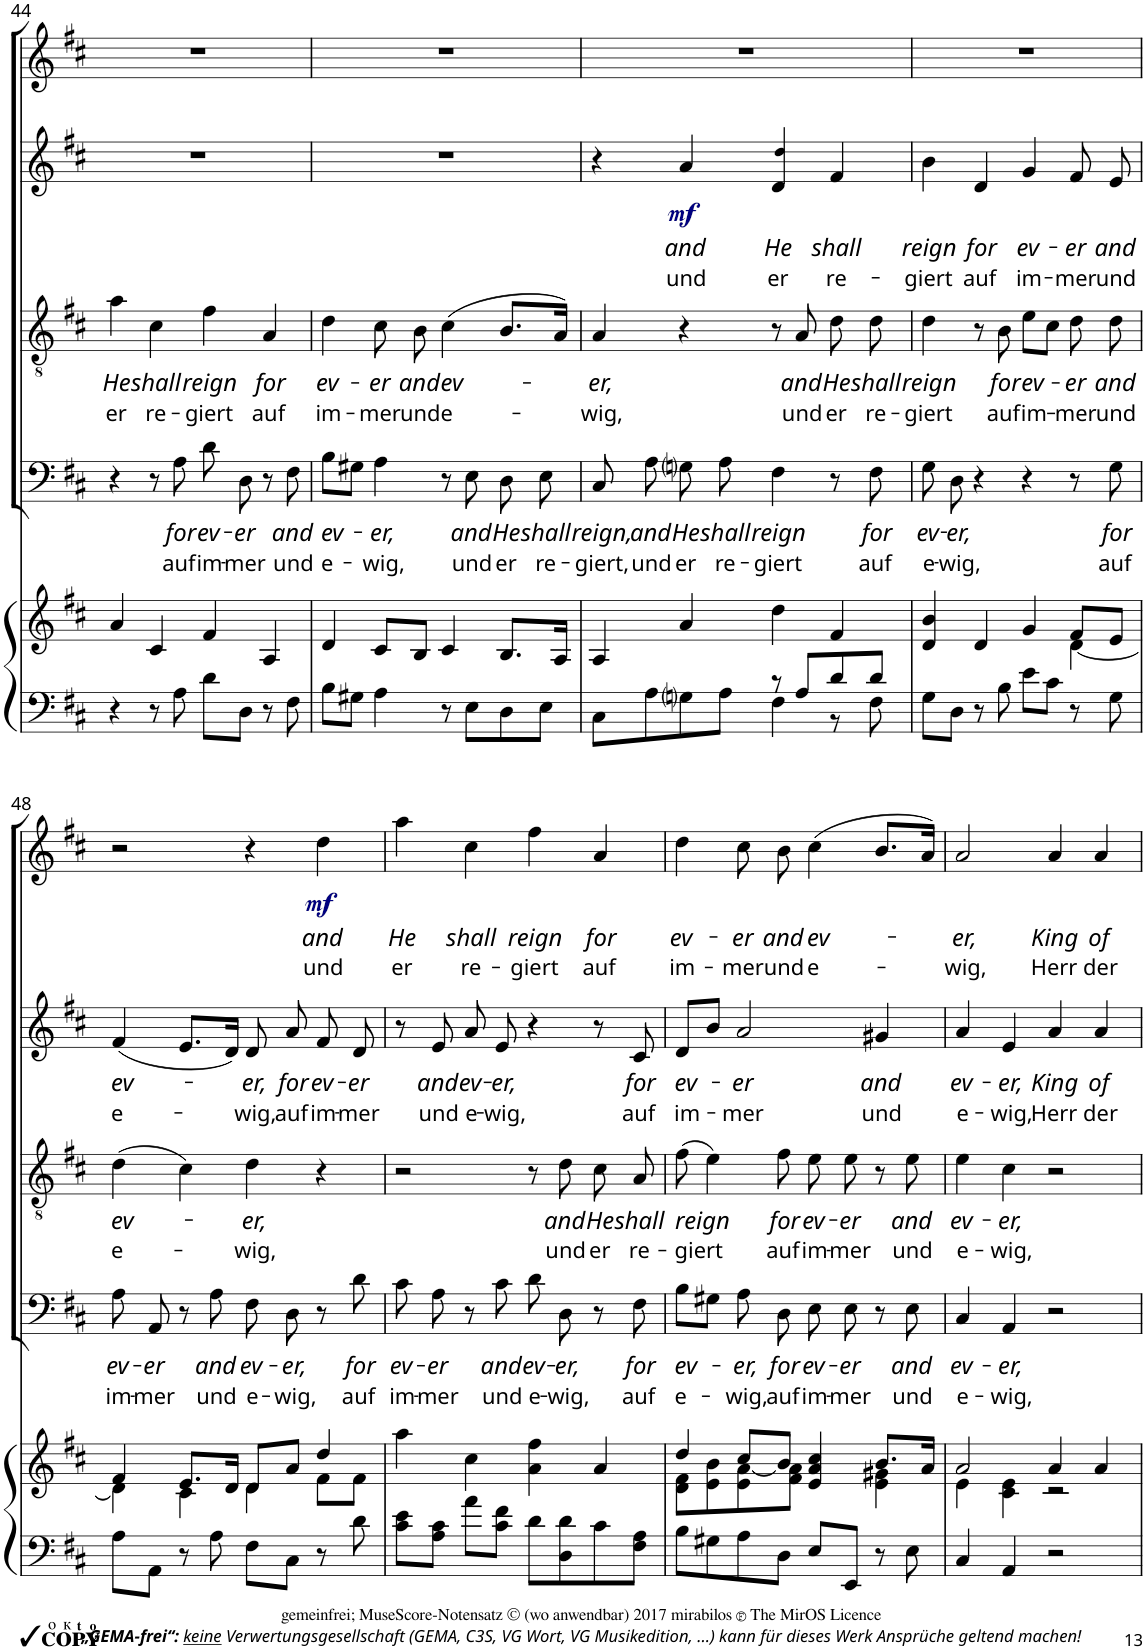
**kern	**kern	**kern	**text	**text	**kern	**text	**text	**kern	**text	**text	**dynam	**kern	**text	**text	**dynam
*part5	*part5	*part4	*part4	*part4	*part3	*part3	*part3	*part2	*part2	*part2	*part2	*part1	*part1	*part1	*part1
*staff6	*staff5	*staff4	*staff4	*staff4	*staff3	*staff3	*staff3	*staff2	*staff2	*staff2	*staff2	*staff1	*staff1	*staff1	*staff1
*I"Cembalo	*	*I"Baß	*	*	*I"Tenor	*	*	*I"Alt	*	*	*	*I"Sopran	*	*	*
!!LO:PB:g=z
*clefF4	*clefG2	*clefF4	*	*	*clefGv2	*	*	*clefG2	*	*	*	*clefG2	*	*	*
*k[f#c#]	*k[f#c#]	*k[f#c#]	*	*	*k[f#c#]	*	*	*k[f#c#]	*	*	*	*k[f#c#]	*	*	*
*M4/4	*M4/4	*M4/4	*	*	*M4/4	*	*	*M4/4	*	*	*	*M4/4	*	*	*
*met(c)	*met(c)	*met(c)	*	*	*met(c)	*	*	*met(c)	*	*	*	*met(c)	*	*	*
=44	=44	=44	=44	=44	=44	=44	=44	=44	=44	=44	=44	=44	=44	=44	=44
!	!	!	!	!	!	!LO:LY:b	!LO:LY:b	!	!	!	!	!	!	!	!
4r	4a/	4r	.	.	4a\	He	er	1r	.	.	.	1r	.	.	.
!	!	!	!	!	!	!LO:LY:b	!LO:LY:b	!	!	!	!	!	!	!	!
8r	4c#/	8r	.	.	4c#\	shall	re-	.	.	.	.	.	.	.	.
!	!	!	!LO:LY:b	!LO:LY:b	!	!	!	!	!	!	!	!	!	!	!
8A\	.	8A\	for	auf	.	.	.	.	.	.	.	.	.	.	.
!	!	!	!LO:LY:b	!LO:LY:b	!	!LO:LY:b	!LO:LY:b	!	!	!	!	!	!	!	!
8d\L	4f#/	8d\	ev-	im-	4f#\	reign	-giert	.	.	.	.	.	.	.	.
!	!	!	!LO:LY:b	!LO:LY:b	!	!	!	!	!	!	!	!	!	!	!
8D\J	.	8D\	-er	-mer	.	.	.	.	.	.	.	.	.	.	.
!	!	!	!	!	!	!LO:LY:b	!LO:LY:b	!	!	!	!	!	!	!	!
8r	4A/	8r	.	.	4A/	for	auf	.	.	.	.	.	.	.	.
!	!	!	!LO:LY:b	!LO:LY:b	!	!	!	!	!	!	!	!	!	!	!
8F#\	.	8F#\	and	und	.	.	.	.	.	.	.	.	.	.	.
=45	=45	=45	=45	=45	=45	=45	=45	=45	=45	=45	=45	=45	=45	=45	=45
!	!	!	!LO:LY:b	!LO:LY:b	!	!LO:LY:b	!LO:LY:b	!	!	!	!	!	!	!	!
8B\L	4d/	8B\L	ev-	e-	4d\	ev-	im-	1r	.	.	.	1r	.	.	.
8G#X\J	.	8G#X\J	.	.	.	.	.	.	.	.	.	.	.	.	.
!	!	!	!LO:LY:b	!LO:LY:b	!	!LO:LY:b	!LO:LY:b	!	!	!	!	!	!	!	!
4A\	8c#/L	4A\	-er,	-wig,	8c#\	-er	-mer	.	.	.	.	.	.	.	.
!	!	!	!	!	!	!LO:LY:b	!LO:LY:b	!	!	!	!	!	!	!	!
.	8B/J	.	.	.	8B\	and	und	.	.	.	.	.	.	.	.
!	!	!	!	!	!	!LO:LY:b	!LO:LY:b	!	!	!	!	!	!	!	!
8r	4c#/	8r	.	.	(4c#\	ev-	e-	.	.	.	.	.	.	.	.
!	!	!	!LO:LY:b	!LO:LY:b	!	!	!	!	!	!	!	!	!	!	!
8E\L	.	8E\	and	und	.	.	.	.	.	.	.	.	.	.	.
!	!	!	!LO:LY:b	!LO:LY:b	!	!	!	!	!	!	!	!	!	!	!
8D\	8.B/L	8D\	He	er	8.B/L	.	.	.	.	.	.	.	.	.	.
!	!	!	!LO:LY:b	!LO:LY:b	!	!	!	!	!	!	!	!	!	!	!
8E\J	.	8E\	shall	re-	.	.	.	.	.	.	.	.	.	.	.
.	16A/Jk	.	.	.	16A/Jk)	.	.	.	.	.	.	.	.	.	.
=46	=46	=46	=46	=46	=46	=46	=46	=46	=46	=46	=46	=46	=46	=46	=46
*^	*	*	*	*	*	*	*	*	*	*	*	*	*	*	*
!	!	!	!	!LO:LY:b	!LO:LY:b	!	!LO:LY:b	!LO:LY:b	!	!	!	!	!	!	!	!
8C#\L	2ryy	4A/	8C#/	reign,	-giert,	4A/	-er,	-wig,	4r	.	.	.	1r	.	.	.
!	!	!	!	!LO:LY:b	!LO:LY:b	!	!	!	!	!	!	!	!	!	!	!
8A\	.	.	8A\	and	und	.	.	.	.	.	.	.	.	.	.	.
!	!	!	!	!LO:LY:b	!LO:LY:b	!	!	!	!	!LO:LY:b	!LO:LY:b	!LO:DY:b	!	!	!	!
8Gni\	.	4a/	8Gni\	He	er	4r	.	.	4a/	and	und	mf	.	.	.	.
!	!	!	!	!LO:LY:b	!LO:LY:b	!	!	!	!	!	!	!	!	!	!	!
8A\J	.	.	8A\	shall	re-	.	.	.	.	.	.	.	.	.	.	.
!	!	!	!	!LO:LY:b	!LO:LY:b	!	!	!	!	!LO:LY:b	!LO:LY:b	!	!	!	!	!
8r	4F#\	4dd\	4F#\	reign	-giert	8r	.	.	4d/ 4dd/	He	er	.	.	.	.	.
!	!	!	!	!	!	!	!LO:LY:b	!LO:LY:b	!	!	!	!	!	!	!	!
8A/L	.	.	.	.	.	8A/	and	und	.	.	.	.	.	.	.	.
!	!	!	!	!	!	!	!LO:LY:b	!LO:LY:b	!	!LO:LY:b	!LO:LY:b	!	!	!	!	!
8d/	8r	4f#/	8r	.	.	8d\	He	er	4f#/	shall	re-	.	.	.	.	.
!	!	!	!	!LO:LY:b	!LO:LY:b	!	!LO:LY:b	!LO:LY:b	!	!	!	!	!	!	!	!
8d/J	8F#\	.	8F#\	for	auf	8d\	shall	re-	.	.	.	.	.	.	.	.
=47	=47	=47	=47	=47	=47	=47	=47	=47	=47	=47	=47	=47	=47	=47	=47	=47
*	*	*^	*	*	*	*	*	*	*	*	*	*	*	*	*	*
!	!	!	!	!	!LO:LY:b	!LO:LY:b	!	!LO:LY:b	!LO:LY:b	!	!LO:LY:b	!LO:LY:b	!	!	!	!	!
*v	*v	*	*	*	*	*	*	*	*	*	*	*	*	*	*	*	*
8G\L	4d/ 4b/	2.ryy	8G\	ev-	e-	4d\	reign	-giert	4b\	reign	-giert	.	1r	.	.	.
!	!	!	!	!LO:LY:b	!LO:LY:b	!	!	!	!	!	!	!	!	!	!	!
8D\J	.	.	8D\	-er,	-wig,	.	.	.	.	.	.	.	.	.	.	.
!	!	!	!	!	!	!	!	!	!	!LO:LY:b	!LO:LY:b	!	!	!	!	!
8r	4d/	.	4r	.	.	8r	.	.	4d/	for	auf	.	.	.	.	.
!	!	!	!	!	!	!	!LO:LY:b	!LO:LY:b	!	!	!	!	!	!	!	!
8B\	.	.	.	.	.	8B\	for	auf	.	.	.	.	.	.	.	.
!	!	!	!	!	!	!	!LO:LY:b	!LO:LY:b	!	!LO:LY:b	!LO:LY:b	!	!	!	!	!
8e\L	4g/	.	4r	.	.	8e\L	ev-	im-	4g/	ev-	im-	.	.	.	.	.
8c#\J	.	.	.	.	.	8c#\J	.	.	.	.	.	.	.	.	.	.
!	!	!	!	!	!	!	!LO:LY:b	!LO:LY:b	!	!LO:LY:b	!LO:LY:b	!	!	!	!	!
8r	8f#/L	[4d\	8r	.	.	8d\	-er	-mer	8f#/	-er	-mer	.	.	.	.	.
!	!	!	!	!LO:LY:b	!LO:LY:b	!	!LO:LY:b	!LO:LY:b	!	!LO:LY:b	!LO:LY:b	!	!	!	!	!
8G\	8e/J	.	8G\	for	auf	8d\	and	und	8e/	and	und	.	.	.	.	.
!!LO:LB:g=z
=48	=48	=48	=48	=48	=48	=48	=48	=48	=48	=48	=48	=48	=48	=48	=48	=48
!	!	!	!	!LO:LY:b	!LO:LY:b	!	!LO:LY:b	!LO:LY:b	!	!LO:LY:b	!LO:LY:b	!	!	!	!	!
8A\L	4f#/	4d\]	8A\	ev-	im-	(4d\	ev-	e-	(4f#/	ev-	e-	.	2r	.	.	.
!	!	!	!	!LO:LY:b	!LO:LY:b	!	!	!	!	!	!	!	!	!	!	!
8AA\J	.	.	8AA/	-er	-mer	.	.	.	.	.	.	.	.	.	.	.
8r	8.e/L	4c#\	8r	.	.	4c#\)	.	.	8.e/L	.	.	.	.	.	.	.
!	!	!	!	!LO:LY:b	!LO:LY:b	!	!	!	!	!	!	!	!	!	!	!
8A\	.	.	8A\	and	und	.	.	.	.	.	.	.	.	.	.	.
.	16d/Jk	.	.	.	.	.	.	.	16d/Jk)	.	.	.	.	.	.	.
!	!	!	!	!LO:LY:b	!LO:LY:b	!	!LO:LY:b	!LO:LY:b	!	!LO:LY:b	!LO:LY:b	!	!	!	!	!
8F#\L	8d/L	4d\	8F#\	ev-	e-	4d\	-er,	-wig,	8d/	-er,	-wig,	.	4r	.	.	.
!	!	!	!	!LO:LY:b	!LO:LY:b	!	!	!	!	!LO:LY:b	!LO:LY:b	!	!	!	!	!
8C#\J	8a/J	.	8D\	-er,	-wig,	.	.	.	8a/	for	auf	.	.	.	.	.
!	!	!	!	!	!	!	!	!	!	!LO:LY:b	!LO:LY:b	!	!	!LO:LY:b	!LO:LY:b	!LO:DY:b
8r	4dd/	8f#\L	8r	.	.	4r	.	.	8f#/	ev-	im-	.	4dd\	and	und	mf
!	!	!	!	!LO:LY:b	!LO:LY:b	!	!	!	!	!LO:LY:b	!LO:LY:b	!	!	!	!	!
8d\	.	8f#\J	8d\	for	auf	.	.	.	8d/	-er	-mer	.	.	.	.	.
=49	=49	=49	=49	=49	=49	=49	=49	=49	=49	=49	=49	=49	=49	=49	=49	=49
!	!	!	!	!LO:LY:b	!LO:LY:b	!	!	!	!	!	!	!	!	!LO:LY:b	!LO:LY:b	!
*	*v	*v	*	*	*	*	*	*	*	*	*	*	*	*	*	*
8c#\ 8e\L	4aa\	8c#\	ev-	im-	2r	.	.	8r	.	.	.	4aa\	He	er	.
!	!	!	!LO:LY:b	!LO:LY:b	!	!	!	!	!LO:LY:b	!LO:LY:b	!	!	!	!	!
8A\ 8c#\J	.	8A\	-er	-mer	.	.	.	8e/	and	und	.	.	.	.	.
!	!	!	!	!	!	!	!	!	!LO:LY:b	!LO:LY:b	!	!	!LO:LY:b	!LO:LY:b	!
8a\L	4cc#\	8r	.	.	.	.	.	8a/	ev-	e-	.	4cc#\	shall	re-	.
!	!	!	!LO:LY:b	!LO:LY:b	!	!	!	!	!LO:LY:b	!LO:LY:b	!	!	!	!	!
8c#\ 8f#\J	.	8c#\	and	und	.	.	.	8e/	-er,	-wig,	.	.	.	.	.
!	!	!	!LO:LY:b	!LO:LY:b	!	!	!	!	!	!	!	!	!LO:LY:b	!LO:LY:b	!
8d\L	4a\ 4ff#\	8d\	ev-	e-	8r	.	.	4r	.	.	.	4ff#\	reign	-giert	.
!	!	!	!LO:LY:b	!LO:LY:b	!	!LO:LY:b	!LO:LY:b	!	!	!	!	!	!	!	!
8D\ 8d\	.	8D\	-er,	-wig,	8d\	and	und	.	.	.	.	.	.	.	.
!	!	!	!	!	!	!LO:LY:b	!LO:LY:b	!	!	!	!	!	!LO:LY:b	!LO:LY:b	!
8c#\	4a/	8r	.	.	8c#\	He	er	8r	.	.	.	4a/	for	auf	.
!	!	!	!LO:LY:b	!LO:LY:b	!	!LO:LY:b	!LO:LY:b	!	!LO:LY:b	!LO:LY:b	!	!	!	!	!
8F#\ 8A\J	.	8F#\	for	auf	8A/	shall	re-	8c#/	for	auf	.	.	.	.	.
=50	=50	=50	=50	=50	=50	=50	=50	=50	=50	=50	=50	=50	=50	=50	=50
*	*^	*	*	*	*	*	*	*	*	*	*	*	*	*	*
!	!	!	!	!LO:LY:b	!LO:LY:b	!	!LO:LY:b	!LO:LY:b	!	!LO:LY:b	!LO:LY:b	!	!	!LO:LY:b	!LO:LY:b	!
8B\L	4dd/	8d\ 8f#\L	8B\L	ev-	e-	(8f#\	reign	-giert	8d/L	ev-	im-	.	4dd\	ev-	im-	.
8G#X\	.	8e\ 8b\	8G#X\J	.	.	4e\)	.	.	8b/J	.	.	.	.	.	.	.
!	!	!	!	!LO:LY:b	!LO:LY:b	!	!	!	!	!LO:LY:b	!LO:LY:b	!	!	!LO:LY:b	!LO:LY:b	!
8A\	8cc#/L	8e\ [8a\	8A\	-er,	-wig,	.	.	.	2a/	-er	-mer	.	8cc#\	-er	-mer	.
!	!	!	!	!LO:LY:b	!LO:LY:b	!	!LO:LY:b	!LO:LY:b	!	!	!	!	!	!LO:LY:b	!LO:LY:b	!
8D\J	8b/J	8f#\ 8a\]J	8D\	for	auf	8f#\	for	auf	.	.	.	.	8b\	and	und	.
!	!	!	!	!LO:LY:b	!LO:LY:b	!	!LO:LY:b	!LO:LY:b	!	!	!	!	!	!LO:LY:b	!LO:LY:b	!
8E/L	4e/ 4a/ 4cc#/	4ryy	8E\	ev-	im-	8e\	ev-	im-	.	.	.	.	(4cc#\	ev-	e-	.
!	!	!	!	!LO:LY:b	!LO:LY:b	!	!LO:LY:b	!LO:LY:b	!	!	!	!	!	!	!	!
8EE/J	.	.	8E\	-er	-mer	8e\	-er	-mer	.	.	.	.	.	.	.	.
!	!	!	!	!	!	!	!	!	!	!LO:LY:b	!LO:LY:b	!	!	!	!	!
8r	8.b/L	4e\ 4g#X\	8r	.	.	8r	.	.	4g#X/	and	und	.	8.b/L	.	.	.
!	!	!	!	!LO:LY:b	!LO:LY:b	!	!LO:LY:b	!LO:LY:b	!	!	!	!	!	!	!	!
8E\	.	.	8E\	and	und	8e\	and	und	.	.	.	.	.	.	.	.
.	16a/Jk	.	.	.	.	.	.	.	.	.	.	.	16a/Jk)	.	.	.
=51	=51	=51	=51	=51	=51	=51	=51	=51	=51	=51	=51	=51	=51	=51	=51	=51
!	!	!	!	!LO:LY:b	!LO:LY:b	!	!LO:LY:b	!LO:LY:b	!	!LO:LY:b	!LO:LY:b	!	!	!LO:LY:b	!LO:LY:b	!
4C#/	2a/	4e\	4C#/	ev-	e-	4e\	ev-	e-	4a/	ev-	e-	.	2a/	-er,	-wig,	.
!	!	!	!	!LO:LY:b	!LO:LY:b	!	!LO:LY:b	!LO:LY:b	!	!LO:LY:b	!LO:LY:b	!	!	!	!	!
4AA/	.	4c#\ 4e\	4AA/	-er,	-wig,	4c#\	-er,	-wig,	4e/	-er,	-wig,	.	.	.	.	.
!	!	!	!	!	!	!	!	!	!	!LO:LY:b	!LO:LY:b	!	!	!LO:LY:b	!LO:LY:b	!
2r	4a/	2r	2r	.	.	2r	.	.	4a/	King	Herr	.	4a/	King	Herr	.
!	!	!	!	!	!	!	!	!	!	!LO:LY:b	!LO:LY:b	!	!	!LO:LY:b	!LO:LY:b	!
.	4a/	.	.	.	.	.	.	.	4a/	of	der	.	4a/	of	der	.
*	*v	*v	*	*	*	*	*	*	*	*	*	*	*	*	*	*
=	=	=	=	=	=	=	=	=	=	=	=	=	=	=	=
*-	*-	*-	*-	*-	*-	*-	*-	*-	*-	*-	*-	*-	*-	*-	*-
